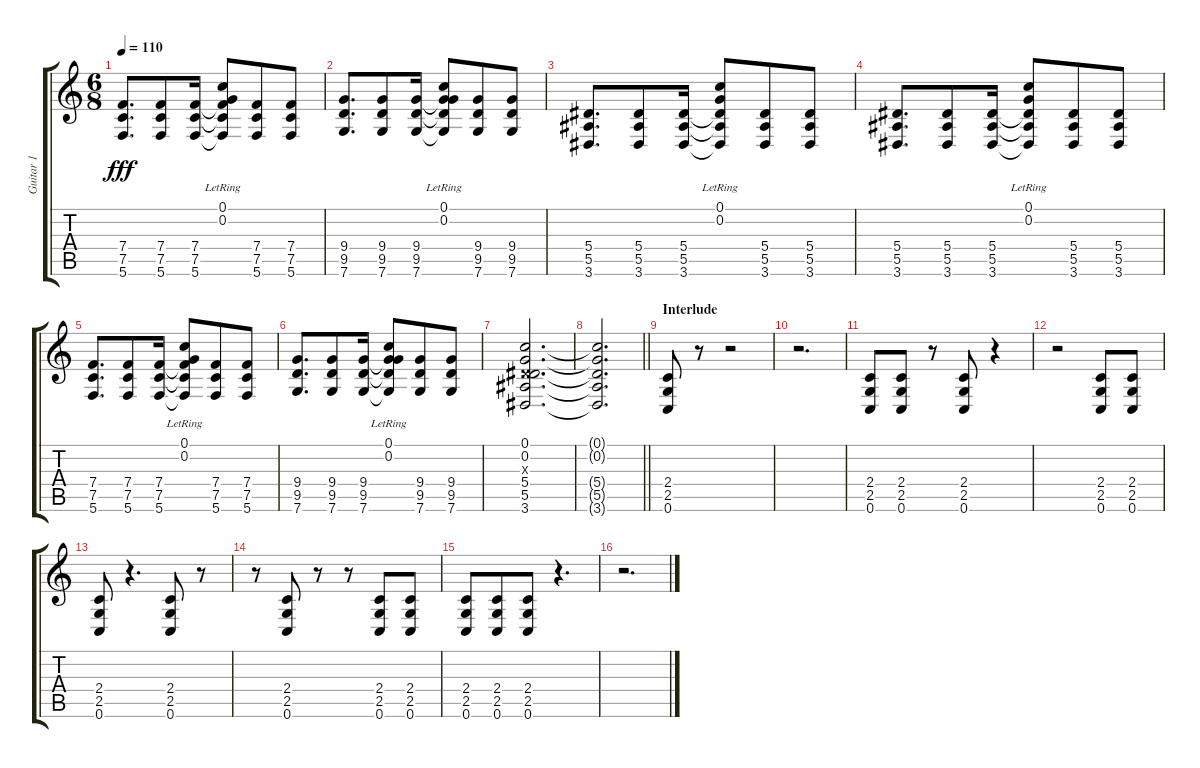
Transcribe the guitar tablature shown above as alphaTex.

\track ("Guitar 1" "Guitar 1") {instrument distortionguitar}
\staff {score tabs}
\tuning (C4 G3 Eb3 Bb2 F2 C2) {hide}
\ts (6 8)
\tempo 110
\clef g2
\ks c
(7.4 7.5 5.6).8{d dy fff} (7.4 7.5 5.6).8 (7.4 7.5 5.6).16 (0.1{lr} 0.2{lr} 7.4{t} 7.5{t} 5.6{t}).8 (7.4 7.5 5.6).8 (7.4 7.5 5.6).8 |
(9.4 9.5 7.6).8{d} (9.4 9.5 7.6).8 (9.4 9.5 7.6).16 (0.1{lr} 0.2{lr} 9.4{t} 9.5{t} 7.6{t}).8 (9.4 9.5 7.6).8 (9.4 9.5 7.6).8 |
(5.4 5.5 3.6).8{d} (5.4 5.5 3.6).8 (5.4 5.5 3.6).16 (0.1{lr} 0.2{lr} 5.4{t} 5.5{t} 3.6{t}).8 (5.4 5.5 3.6).8 (5.4 5.5 3.6).8 |
(5.4 5.5 3.6).8{d} (5.4 5.5 3.6).8 (5.4 5.5 3.6).16 (0.1{lr} 0.2{lr} 5.4{t} 5.5{t} 3.6{t}).8 (5.4 5.5 3.6).8 (5.4 5.5 3.6).8 |
(7.4 7.5 5.6).8{d} (7.4 7.5 5.6).8 (7.4 7.5 5.6).16 (0.1{lr} 0.2{lr} 7.4{t} 7.5{t} 5.6{t}).8 (7.4 7.5 5.6).8 (7.4 7.5 5.6).8 |
(9.4 9.5 7.6).8{d} (9.4 9.5 7.6).8 (9.4 9.5 7.6).16 (0.1{lr} 0.2{lr} 9.4{t} 9.5{t} 7.6{t}).8 (9.4 9.5 7.6).8 (9.4 9.5 7.6).8 |
(0.1 0.2 0.3{x} 5.4 5.5 3.6).2{d} |
\barLineRight lightlight
(0.1{t} 0.2{t} 5.4{t} 5.5{t} 3.6{t}).2{d} |
\section ("" "Interlude")
(2.4 2.5 0.6).8{volume 11} r.8 r.2 |
r.2{d} |
(2.4 2.5 0.6).8 (2.4 2.5 0.6).8 r.8 (2.4 2.5 0.6).8 r.4 |
r.2 (2.4 2.5 0.6).8 (2.4 2.5 0.6).8 |
(2.4 2.5 0.6).8 r.4{d} (2.4 2.5 0.6).8 r.8 |
r.8 (2.4 2.5 0.6).8 r.8 r.8 (2.4 2.5 0.6).8 (2.4 2.5 0.6).8 |
(2.4 2.5 0.6).8 (2.4 2.5 0.6).8 (2.4 2.5 0.6).8 r.4{d} |
r.2{d}
